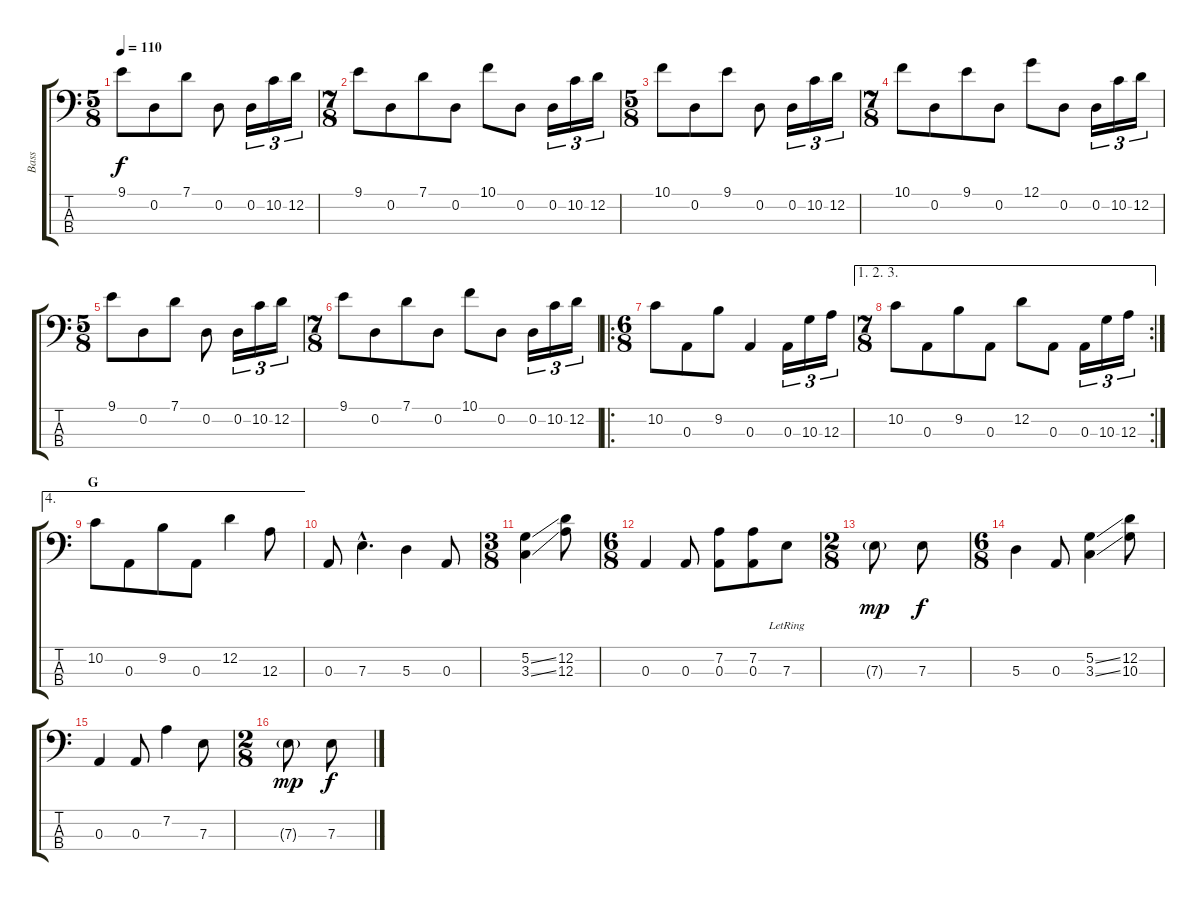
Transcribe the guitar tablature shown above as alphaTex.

\track ("Bass" "Bass") {instrument electricbasspick}
\staff {score tabs}
\tuning (G2 D2 A1 D1) {hide}
\ts (5 8)
\tempo 110
\clef f4
\ks c
9.1.8{dy f} 0.2.8 7.1.8 0.2.8 0.2.16{tu (3 2)} 10.2.16{tu (3 2)} 12.2.16{tu (3 2)} |
\ts (7 8)
9.1.8 0.2.8 7.1.8 0.2.8 10.1.8 0.2.8 0.2.16{tu (3 2)} 10.2.16{tu (3 2)} 12.2.16{tu (3 2)} |
\ts (5 8)
10.1.8 0.2.8 9.1.8 0.2.8 0.2.16{tu (3 2)} 10.2.16{tu (3 2)} 12.2.16{tu (3 2)} |
\ts (7 8)
10.1.8 0.2.8 9.1.8 0.2.8 12.1.8 0.2.8 0.2.16{tu (3 2)} 10.2.16{tu (3 2)} 12.2.16{tu (3 2)} |
\ts (5 8)
9.1.8 0.2.8 7.1.8 0.2.8 0.2.16{tu (3 2)} 10.2.16{tu (3 2)} 12.2.16{tu (3 2)} |
\ts (7 8)
9.1.8 0.2.8 7.1.8 0.2.8 10.1.8 0.2.8 0.2.16{tu (3 2)} 10.2.16{tu (3 2)} 12.2.16{tu (3 2)} |
\ro
\ts (6 8)
10.2.8 0.3.8 9.2.8 0.3.4 0.3.16{tu (3 2)} 10.3.16{tu (3 2)} 12.3.16{tu (3 2)} |
\ae (1 2 3)
\rc 2
\ts (7 8)
10.2.8 0.3.8 9.2.8 0.3.8 12.2.8 0.3.8 0.3.16{tu (3 2)} 10.3.16{tu (3 2)} 12.3.16{tu (3 2)} |
\ae 4
\section ("" "G")
10.2.8 0.3.8 9.2.8 0.3.8 12.2.4 12.3.8 |
0.3.8 7.3{hac}.4{d} 5.3.4 0.3.8 |
\ts (3 8)
(5.2{ss} 3.3{ss}).4 (12.2 12.3).8 |
\ts (6 8)
0.3.4 0.3.8 (7.2 0.3).8 (7.2 0.3).8 7.3{lr}.8 |
\ts (2 8)
7.3{g}.8{dy mp} 7.3.8{dy f} |
\ts (6 8)
5.3.4 0.3.8 (5.2{ss} 3.3{ss}).4 (12.2 10.3).8 |
0.3.4 0.3.8 7.2.4 7.3.8 |
\ts (2 8)
7.3{g}.8{dy mp} 7.3.8{dy f}
